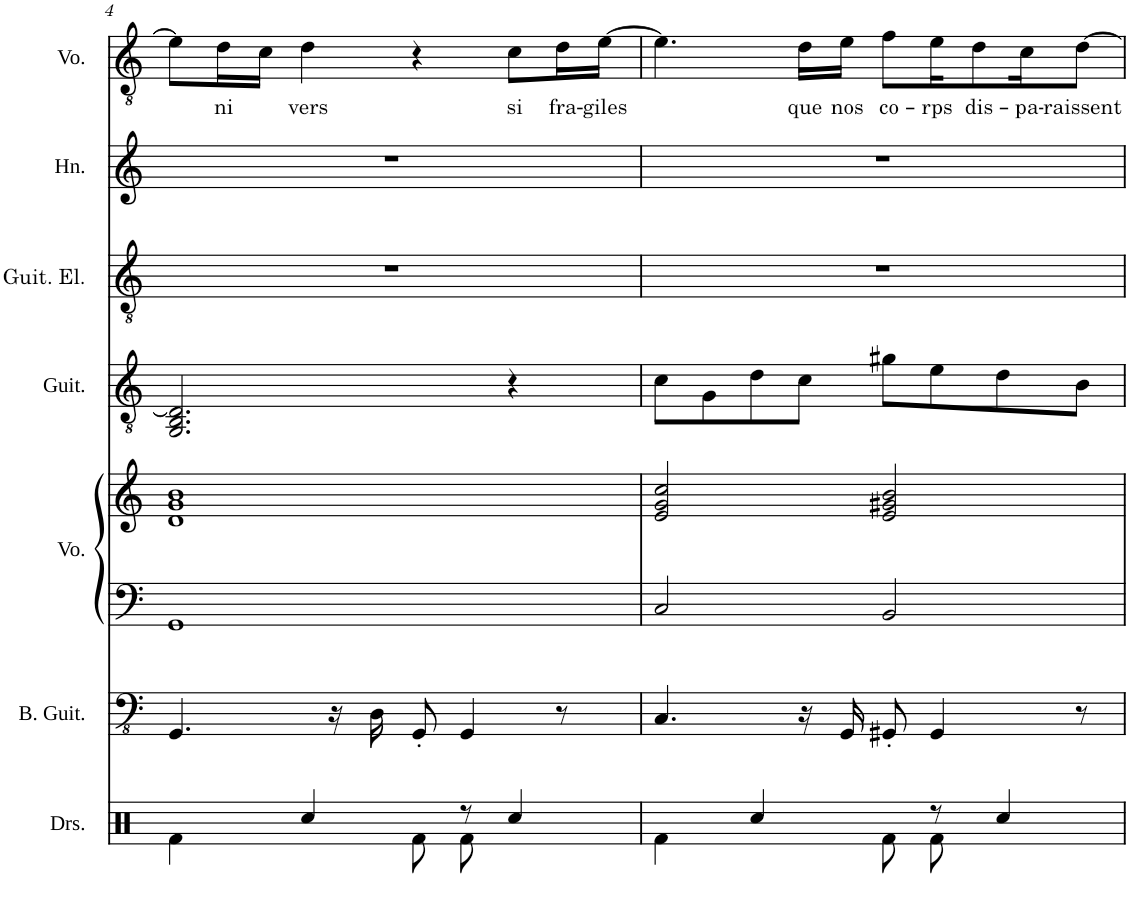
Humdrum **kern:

**kern	**kern	**kern	**kern	**kern	**kern	**kern	**kern	**text
*part7	*part6	*part5	*part5	*part4	*part3	*part2	*part1	*part1
*staff8	*staff7	*staff6	*staff5	*staff4	*staff3	*staff2	*staff1	*staff1
*I"Drumset	*I"Bass Guitar	*I"Voice	*	*I"Guitar	*I"Guitare électrique	*I"Horn	*I"Voice	*
*I'Drs.	*I'B. Guit.	*I'Vo.	*	*I'Guit.	*I'Guit. El.	*I'Hn.	*I'Vo.	*
!!LO:PB:g=z
*clefX	*clefFv4	*clefF4	*clefG2	*clefGv2	*clefGv2	*clefG2	*clefGv2	*
*	*	*	*	*	*	*Trd4c7	*	*
*k[]	*k[]	*k[]	*k[]	*k[]	*k[]	*k[]	*k[]	*
*M4/4	*M4/4	*M4/4	*M4/4	*M4/4	*M4/4	*M4/4	*M4/4	*
=4	=4	=4	=4	=4	=4	=4	=4	=4
*^	*	*	*	*	*	*	*	*
4Rf\	8ryy	4.GGG/	1GG	1d 1g 1b	2.GG/ 2.BB/ 2.D/]	1r	1r	8e\L]	.
!	!	!	!	!	!	!	!	!	!LO:LY:b
*v	*v	*	*	*	*	*	*	*	*
.	.	.	.	.	.	.	16d\L	ni
.	.	.	.	.	.	.	16c\JJ	.
!	!	!	!	!	!	!	!	!LO:LY:b
4Rcc/	.	.	.	.	.	.	4d\	vers
.	16r	.	.	.	.	.	.	.
.	16DD\	.	.	.	.	.	.	.
8Rf\	8GGG'/	.	.	.	.	.	4r	.
*^	*	*	*	*	*	*	*	*
8r	8Rf\	4GGG/	.	.	.	.	.	.	.
!	!	!	!	!	!	!	!	!	!LO:LY:b
4Rcc/	4ryy	.	.	.	4r	.	.	8c\L	si
!	!	!	!	!	!	!	!	!	!LO:LY:b
.	.	8r	.	.	.	.	.	16d\L	fra-
!	!	!	!	!	!	!	!	!	!LO:LY:b
.	.	.	.	.	.	.	.	[16e\JJ	-giles
=5	=5	=5	=5	=5	=5	=5	=5	=5	=5
4Rf\	8ryy	4.CC/	2C/	2e/ 2g/ 2cc/	8c\L	1r	1r	4.e\]	.
*v	*v	*	*	*	*	*	*	*	*
.	.	.	.	8G\	.	.	.	.
4Rcc/	.	.	.	8d\	.	.	.	.
!	!	!	!	!	!	!	!	!LO:LY:b
.	16r	.	.	8c\J	.	.	16d\LL	que
!	!	!	!	!	!	!	!	!LO:LY:b
.	16GGG/	.	.	.	.	.	16e\JJ	nos
!	!	!	!	!	!	!	!	!LO:LY:b
8Rf\	8GGG#X'/	2BB/	2e/ 2g#X/ 2b/	8g#X\L	.	.	8f\L	co-
*^	*	*	*	*	*	*	*	*
!	!	!	!	!	!	!	!	!	!LO:LY:b
8r	8Rf\	4GGG#/	.	.	8e\	.	.	16e\K	-rps
!	!	!	!	!	!	!	!	!	!LO:LY:b
.	.	.	.	.	.	.	.	8d\	dis-
4Rcc/	4ryy	.	.	.	8d\	.	.	.	.
!	!	!	!	!	!	!	!	!	!LO:LY:b
.	.	.	.	.	.	.	.	16c\K	-pa-
!	!	!	!	!	!	!	!	!	!LO:LY:b
.	.	8r	.	.	8B\J	.	.	[8d\J	-raissent
*v	*v	*	*	*	*	*	*	*	*
=	=	=	=	=	=	=	=	=
*-	*-	*-	*-	*-	*-	*-	*-	*-
